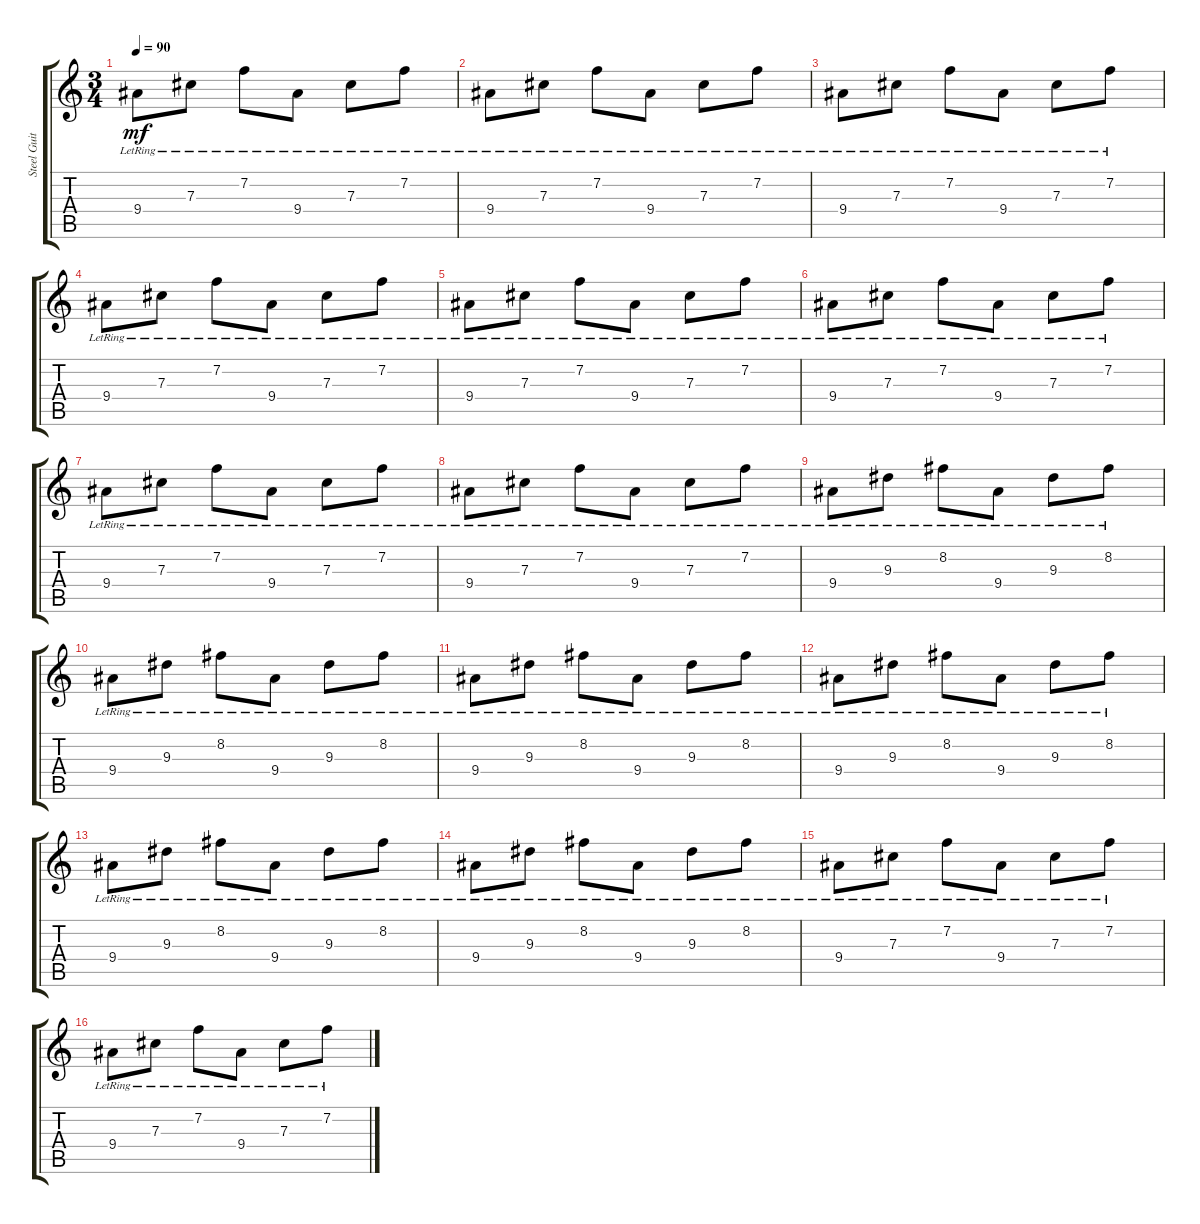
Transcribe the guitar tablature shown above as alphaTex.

\track ("Steel Guitar" "Steel Guit") {instrument acousticguitarsteel}
\staff {score tabs}
\tuning (Eb4 Bb3 Gb3 Db3 A2 E2) {hide}
\ts (3 4)
\tempo 90
\clef g2
\ks c
9.4{lr}.8{dy mf} 7.3{lr}.8 7.2{lr}.8 9.4{lr}.8 7.3{lr}.8 7.2{lr}.8 |
9.4{lr}.8 7.3{lr}.8 7.2{lr}.8 9.4{lr}.8 7.3{lr}.8 7.2{lr}.8 |
9.4{lr}.8 7.3{lr}.8 7.2{lr}.8 9.4{lr}.8 7.3{lr}.8 7.2{lr}.8 |
9.4{lr}.8 7.3{lr}.8 7.2{lr}.8 9.4{lr}.8 7.3{lr}.8 7.2{lr}.8 |
9.4{lr}.8 7.3{lr}.8 7.2{lr}.8 9.4{lr}.8 7.3{lr}.8 7.2{lr}.8 |
9.4{lr}.8 7.3{lr}.8 7.2{lr}.8 9.4{lr}.8 7.3{lr}.8 7.2{lr}.8 |
9.4{lr}.8 7.3{lr}.8 7.2{lr}.8 9.4{lr}.8 7.3{lr}.8 7.2{lr}.8 |
9.4{lr}.8 7.3{lr}.8 7.2{lr}.8 9.4{lr}.8 7.3{lr}.8 7.2{lr}.8 |
9.4{lr}.8 9.3{lr}.8 8.2{lr}.8 9.4{lr}.8 9.3{lr}.8 8.2{lr}.8 |
9.4{lr}.8 9.3{lr}.8 8.2{lr}.8 9.4{lr}.8 9.3{lr}.8 8.2{lr}.8 |
9.4{lr}.8 9.3{lr}.8 8.2{lr}.8 9.4{lr}.8 9.3{lr}.8 8.2{lr}.8 |
9.4{lr}.8 9.3{lr}.8 8.2{lr}.8 9.4{lr}.8 9.3{lr}.8 8.2{lr}.8 |
9.4{lr}.8 9.3{lr}.8 8.2{lr}.8 9.4{lr}.8 9.3{lr}.8 8.2{lr}.8 |
9.4{lr}.8 9.3{lr}.8 8.2{lr}.8 9.4{lr}.8 9.3{lr}.8 8.2{lr}.8 |
9.4{lr}.8 7.3{lr}.8 7.2{lr}.8 9.4{lr}.8 7.3{lr}.8 7.2{lr}.8 |
9.4{lr}.8 7.3{lr}.8 7.2{lr}.8 9.4{lr}.8 7.3{lr}.8 7.2{lr}.8
